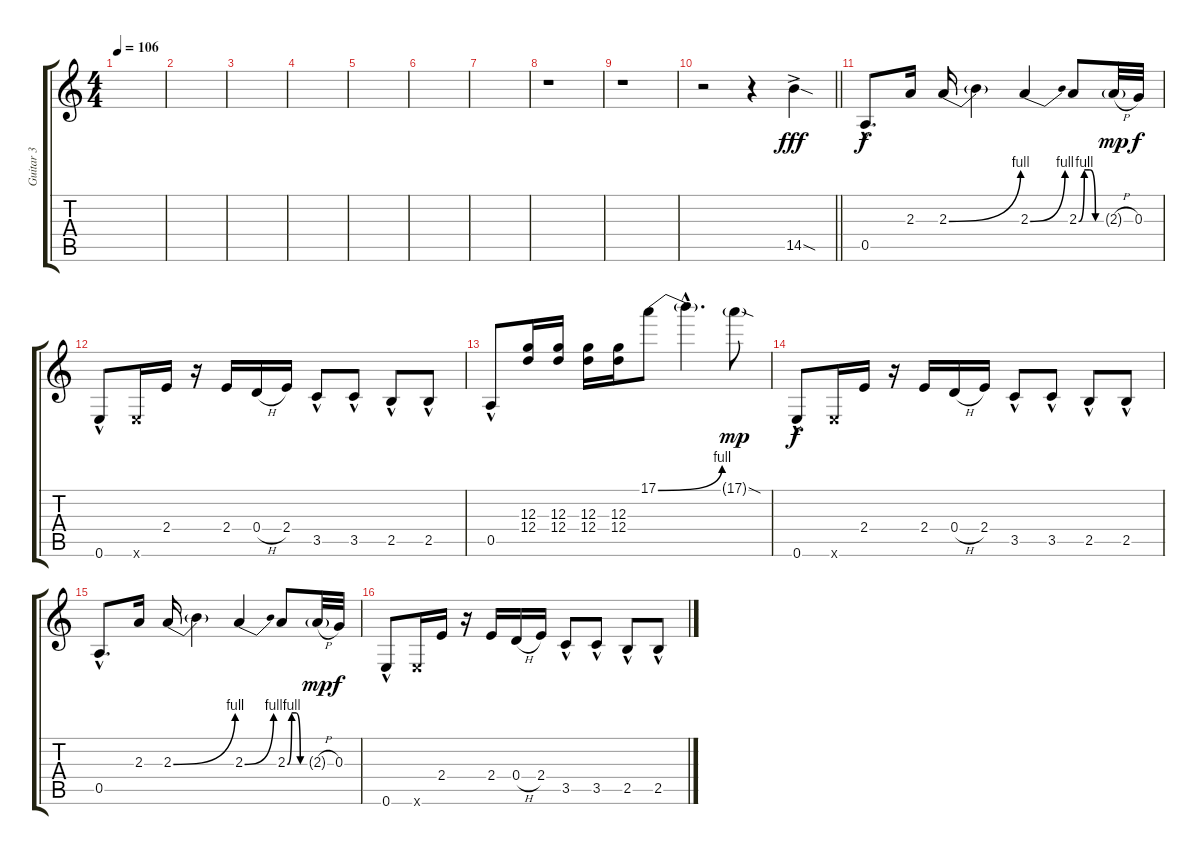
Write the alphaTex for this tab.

\track ("Guitar 3" "Guitar 3") {instrument distortionguitar}
\staff {score tabs}
\tuning (E4 B3 G3 D3 A2 E2) {hide}
\ts (4 4)
\tempo 106
\clef g2
\ks c
|
|
|
|
|
|
|
r.1 |
r.1 |
\barLineRight lightlight
r.2 r.4 14.5{sod ac}.4{dy fff} |
0.5{hac}.8{d dy f} 2.3.16 2.3{be (bend 0 0 60 4)}.16 2.3{t}.4 2.3{be (bend 0 0 60 4)}.4 2.3{be (custom 0 0 15 4 30 4 45 0 60 0)}.8 2.3{h g}.32{dy mp} 0.3.32{dy f} |
0.6{hac}.8 0.6{x}.16 2.4.16 r.16 2.4.16 0.4{h}.16 2.4.16 3.5{hac}.8 3.5{hac}.8 2.5{hac}.8 2.5{hac}.8 |
0.5{hac}.8 (12.3 12.4).16 (12.3 12.4).16 (12.3 12.4).16 (12.3 12.4).16 17.1{be (bend 0 0 60 4)}.8 17.1{hac t}.4{d} 17.1{sod g}.8{dy mp} |
0.6{hac}.8{dy f} 0.6{x}.16 2.4.16 r.16 2.4.16 0.4{h}.16 2.4.16 3.5{hac}.8 3.5{hac}.8 2.5{hac}.8 2.5{hac}.8 |
0.5{hac}.8{d} 2.3.16 2.3{be (bend 0 0 60 4)}.16 2.3{t}.4 2.3{be (bend 0 0 60 4)}.4 2.3{be (custom 0 0 15 4 30 4 45 0 60 0)}.8 2.3{h g}.32{dy mp} 0.3.32{dy f} |
0.6{hac}.8 0.6{x}.16 2.4.16 r.16 2.4.16 0.4{h}.16 2.4.16 3.5{hac}.8 3.5{hac}.8 2.5{hac}.8 2.5{hac}.8
